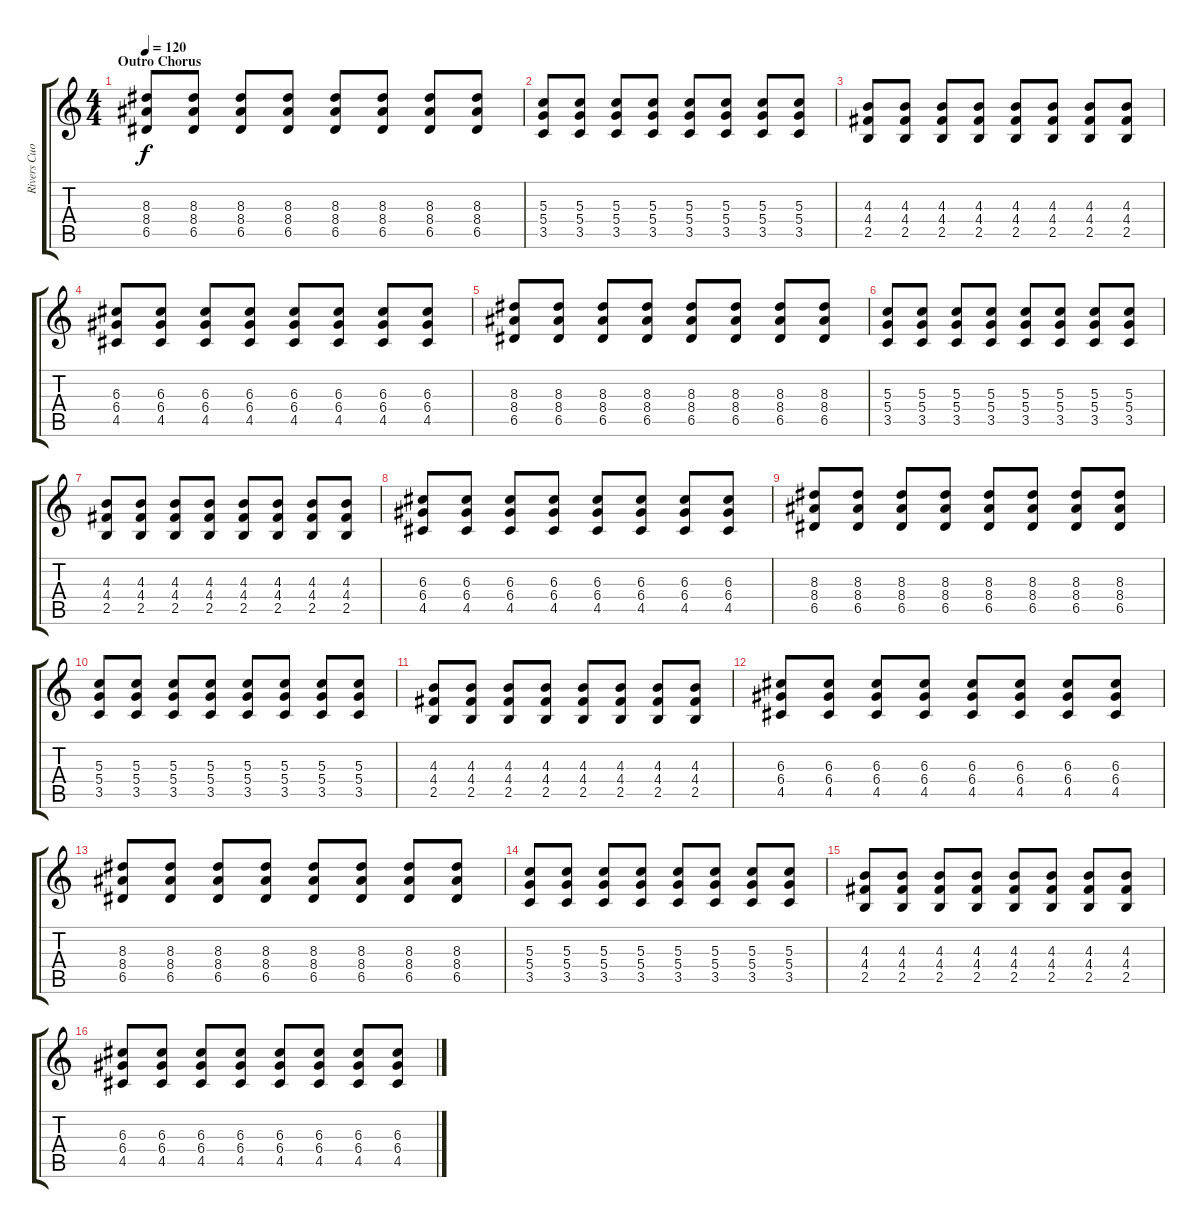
\track ("Rivers Cuomo" "Rivers Cuo") {instrument distortionguitar}
\staff {score tabs}
\tuning (E4 B3 G3 D3 A2 E2) {hide}
\ts (4 4)
\section ("" "Outro Chorus")
\tempo 120
\clef g2
\ks c
(8.3 8.4 6.5).8{dy f} (8.3 8.4 6.5).8 (8.3 8.4 6.5).8 (8.3 8.4 6.5).8 (8.3 8.4 6.5).8 (8.3 8.4 6.5).8 (8.3 8.4 6.5).8 (8.3 8.4 6.5).8 |
(5.3 5.4 3.5).8 (5.3 5.4 3.5).8 (5.3 5.4 3.5).8 (5.3 5.4 3.5).8 (5.3 5.4 3.5).8 (5.3 5.4 3.5).8 (5.3 5.4 3.5).8 (5.3 5.4 3.5).8 |
(4.3 4.4 2.5).8 (4.3 4.4 2.5).8 (4.3 4.4 2.5).8 (4.3 4.4 2.5).8 (4.3 4.4 2.5).8 (4.3 4.4 2.5).8 (4.3 4.4 2.5).8 (4.3 4.4 2.5).8 |
(6.3 6.4 4.5).8 (6.3 6.4 4.5).8 (6.3 6.4 4.5).8 (6.3 6.4 4.5).8 (6.3 6.4 4.5).8 (6.3 6.4 4.5).8 (6.3 6.4 4.5).8 (6.3 6.4 4.5).8 |
(8.3 8.4 6.5).8 (8.3 8.4 6.5).8 (8.3 8.4 6.5).8 (8.3 8.4 6.5).8 (8.3 8.4 6.5).8 (8.3 8.4 6.5).8 (8.3 8.4 6.5).8 (8.3 8.4 6.5).8 |
(5.3 5.4 3.5).8 (5.3 5.4 3.5).8 (5.3 5.4 3.5).8 (5.3 5.4 3.5).8 (5.3 5.4 3.5).8 (5.3 5.4 3.5).8 (5.3 5.4 3.5).8 (5.3 5.4 3.5).8 |
(4.3 4.4 2.5).8 (4.3 4.4 2.5).8 (4.3 4.4 2.5).8 (4.3 4.4 2.5).8 (4.3 4.4 2.5).8 (4.3 4.4 2.5).8 (4.3 4.4 2.5).8 (4.3 4.4 2.5).8 |
(6.3 6.4 4.5).8 (6.3 6.4 4.5).8 (6.3 6.4 4.5).8 (6.3 6.4 4.5).8 (6.3 6.4 4.5).8 (6.3 6.4 4.5).8 (6.3 6.4 4.5).8 (6.3 6.4 4.5).8 |
(8.3 8.4 6.5).8 (8.3 8.4 6.5).8 (8.3 8.4 6.5).8 (8.3 8.4 6.5).8 (8.3 8.4 6.5).8 (8.3 8.4 6.5).8 (8.3 8.4 6.5).8 (8.3 8.4 6.5).8 |
(5.3 5.4 3.5).8 (5.3 5.4 3.5).8 (5.3 5.4 3.5).8 (5.3 5.4 3.5).8 (5.3 5.4 3.5).8 (5.3 5.4 3.5).8 (5.3 5.4 3.5).8 (5.3 5.4 3.5).8 |
(4.3 4.4 2.5).8 (4.3 4.4 2.5).8 (4.3 4.4 2.5).8 (4.3 4.4 2.5).8 (4.3 4.4 2.5).8 (4.3 4.4 2.5).8 (4.3 4.4 2.5).8 (4.3 4.4 2.5).8 |
(6.3 6.4 4.5).8 (6.3 6.4 4.5).8 (6.3 6.4 4.5).8 (6.3 6.4 4.5).8 (6.3 6.4 4.5).8 (6.3 6.4 4.5).8 (6.3 6.4 4.5).8 (6.3 6.4 4.5).8 |
(8.3 8.4 6.5).8 (8.3 8.4 6.5).8 (8.3 8.4 6.5).8 (8.3 8.4 6.5).8 (8.3 8.4 6.5).8 (8.3 8.4 6.5).8 (8.3 8.4 6.5).8 (8.3 8.4 6.5).8 |
(5.3 5.4 3.5).8 (5.3 5.4 3.5).8 (5.3 5.4 3.5).8 (5.3 5.4 3.5).8 (5.3 5.4 3.5).8 (5.3 5.4 3.5).8 (5.3 5.4 3.5).8 (5.3 5.4 3.5).8 |
(4.3 4.4 2.5).8 (4.3 4.4 2.5).8 (4.3 4.4 2.5).8 (4.3 4.4 2.5).8 (4.3 4.4 2.5).8 (4.3 4.4 2.5).8 (4.3 4.4 2.5).8 (4.3 4.4 2.5).8 |
(6.3 6.4 4.5).8 (6.3 6.4 4.5).8 (6.3 6.4 4.5).8 (6.3 6.4 4.5).8 (6.3 6.4 4.5).8 (6.3 6.4 4.5).8 (6.3 6.4 4.5).8 (6.3 6.4 4.5).8
